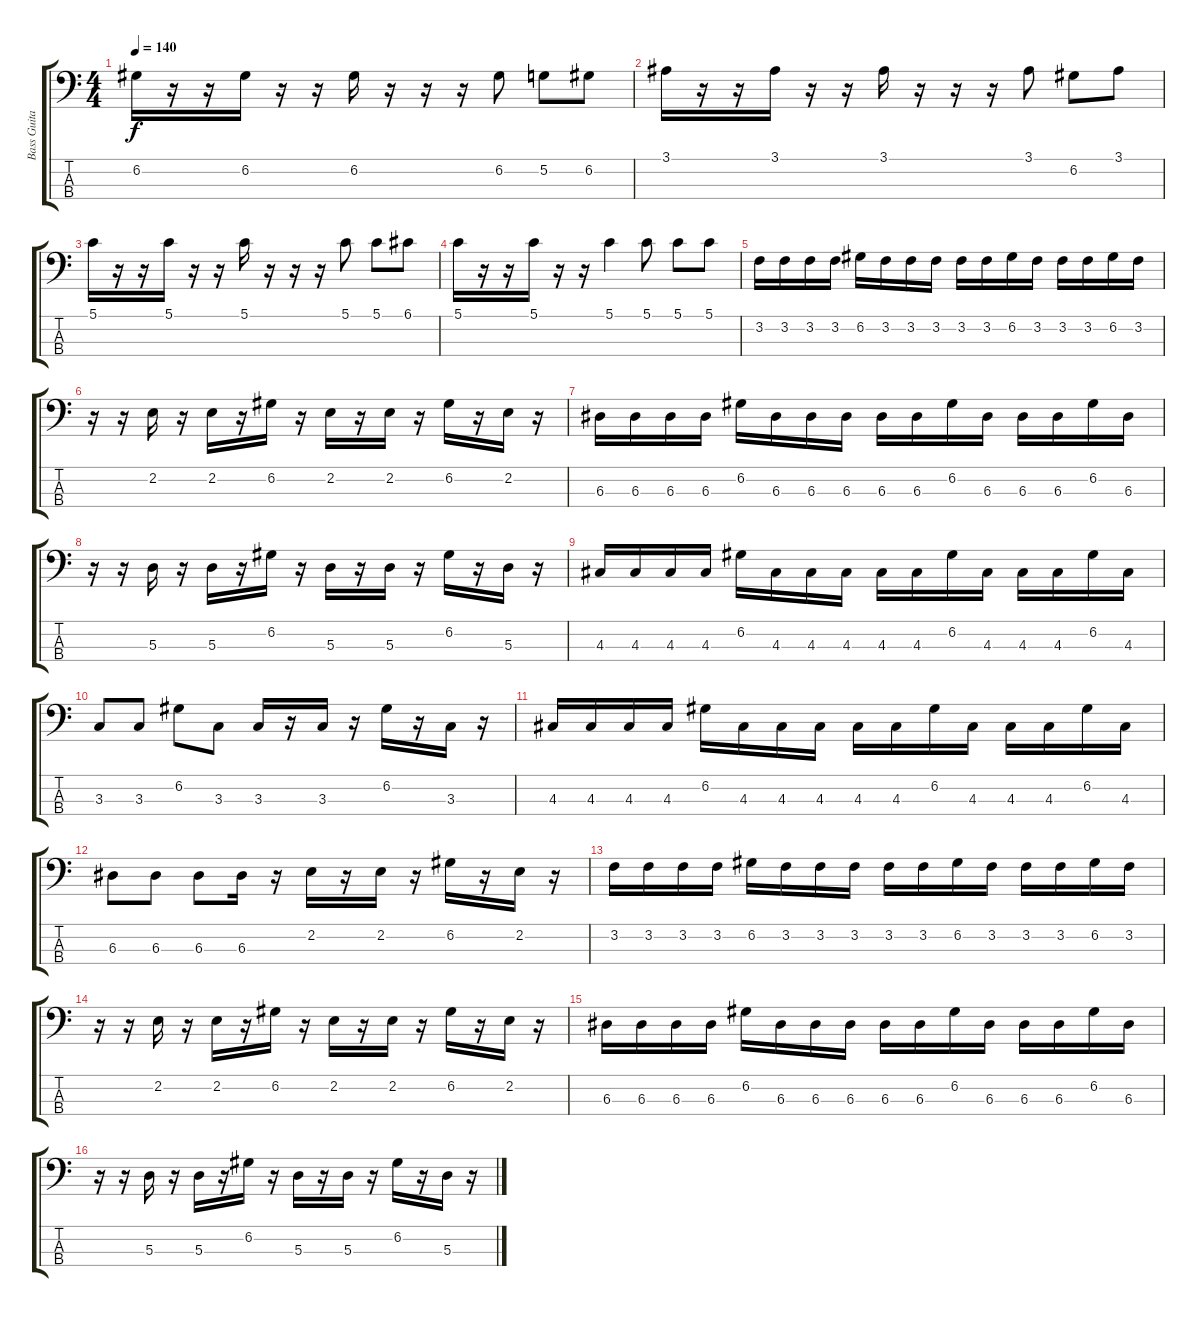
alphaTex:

\track ("Bass Guitar" "Bass Guita") {instrument electricbassfinger}
\staff {score tabs}
\tuning (G2 D2 A1 E1) {hide}
\ts (4 4)
\tempo 140
\clef f4
\ks c
6.2.16{dy f} r.16 r.16 6.2.16 r.16 r.16 6.2.16 r.16 r.16 r.16 6.2.8 5.2.8 6.2.8 |
3.1.16 r.16 r.16 3.1.16 r.16 r.16 3.1.16 r.16 r.16 r.16 3.1.8 6.2.8 3.1.8 |
5.1.16 r.16 r.16 5.1.16 r.16 r.16 5.1.16 r.16 r.16 r.16 5.1.8 5.1.8 6.1.8 |
5.1.16 r.16 r.16 5.1.16 r.16 r.16 5.1.4 5.1.8 5.1.8 5.1.8 |
3.2.16 3.2.16 3.2.16 3.2.16 6.2.16 3.2.16 3.2.16 3.2.16 3.2.16 3.2.16 6.2.16 3.2.16 3.2.16 3.2.16 6.2.16 3.2.16 |
r.16 r.16 2.2.16 r.16 2.2.16 r.16 6.2.16 r.16 2.2.16 r.16 2.2.16 r.16 6.2.16 r.16 2.2.16 r.16 |
6.3.16 6.3.16 6.3.16 6.3.16 6.2.16 6.3.16 6.3.16 6.3.16 6.3.16 6.3.16 6.2.16 6.3.16 6.3.16 6.3.16 6.2.16 6.3.16 |
r.16 r.16 5.3.16 r.16 5.3.16 r.16 6.2.16 r.16 5.3.16 r.16 5.3.16 r.16 6.2.16 r.16 5.3.16 r.16 |
4.3.16 4.3.16 4.3.16 4.3.16 6.2.16 4.3.16 4.3.16 4.3.16 4.3.16 4.3.16 6.2.16 4.3.16 4.3.16 4.3.16 6.2.16 4.3.16 |
3.3.8 3.3.8 6.2.8 3.3.8 3.3.16 r.16 3.3.16 r.16 6.2.16 r.16 3.3.16 r.16 |
4.3.16 4.3.16 4.3.16 4.3.16 6.2.16 4.3.16 4.3.16 4.3.16 4.3.16 4.3.16 6.2.16 4.3.16 4.3.16 4.3.16 6.2.16 4.3.16 |
6.3.8 6.3.8 6.3.8 6.3.16 r.16 2.2.16 r.16 2.2.16 r.16 6.2.16 r.16 2.2.16 r.16 |
3.2.16 3.2.16 3.2.16 3.2.16 6.2.16 3.2.16 3.2.16 3.2.16 3.2.16 3.2.16 6.2.16 3.2.16 3.2.16 3.2.16 6.2.16 3.2.16 |
r.16 r.16 2.2.16 r.16 2.2.16 r.16 6.2.16 r.16 2.2.16 r.16 2.2.16 r.16 6.2.16 r.16 2.2.16 r.16 |
6.3.16 6.3.16 6.3.16 6.3.16 6.2.16 6.3.16 6.3.16 6.3.16 6.3.16 6.3.16 6.2.16 6.3.16 6.3.16 6.3.16 6.2.16 6.3.16 |
r.16 r.16 5.3.16 r.16 5.3.16 r.16 6.2.16 r.16 5.3.16 r.16 5.3.16 r.16 6.2.16 r.16 5.3.16 r.16
